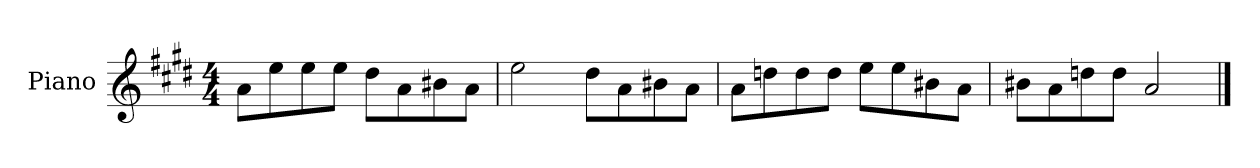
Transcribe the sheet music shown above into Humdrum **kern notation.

**kern
*part1
*staff1
*I"Piano
*I'P-no
*clefG2
*k[f#c#g#d#]
*M4/4
*MM90
=1
8a\L
8ee\
8ee\
8ee\J
8dd#\L
8a\
8b#X\
8a\J
=2
2ee\
8dd#\L
8a\
8b#X\
8a\J
=3
8a\L
8ddn\
8dd\
8dd\J
8ee\L
8ee\
8b#X\
8a\J
=4
8b#X\L
8a\
8ddn\
8dd\J
2a/
==
*-
